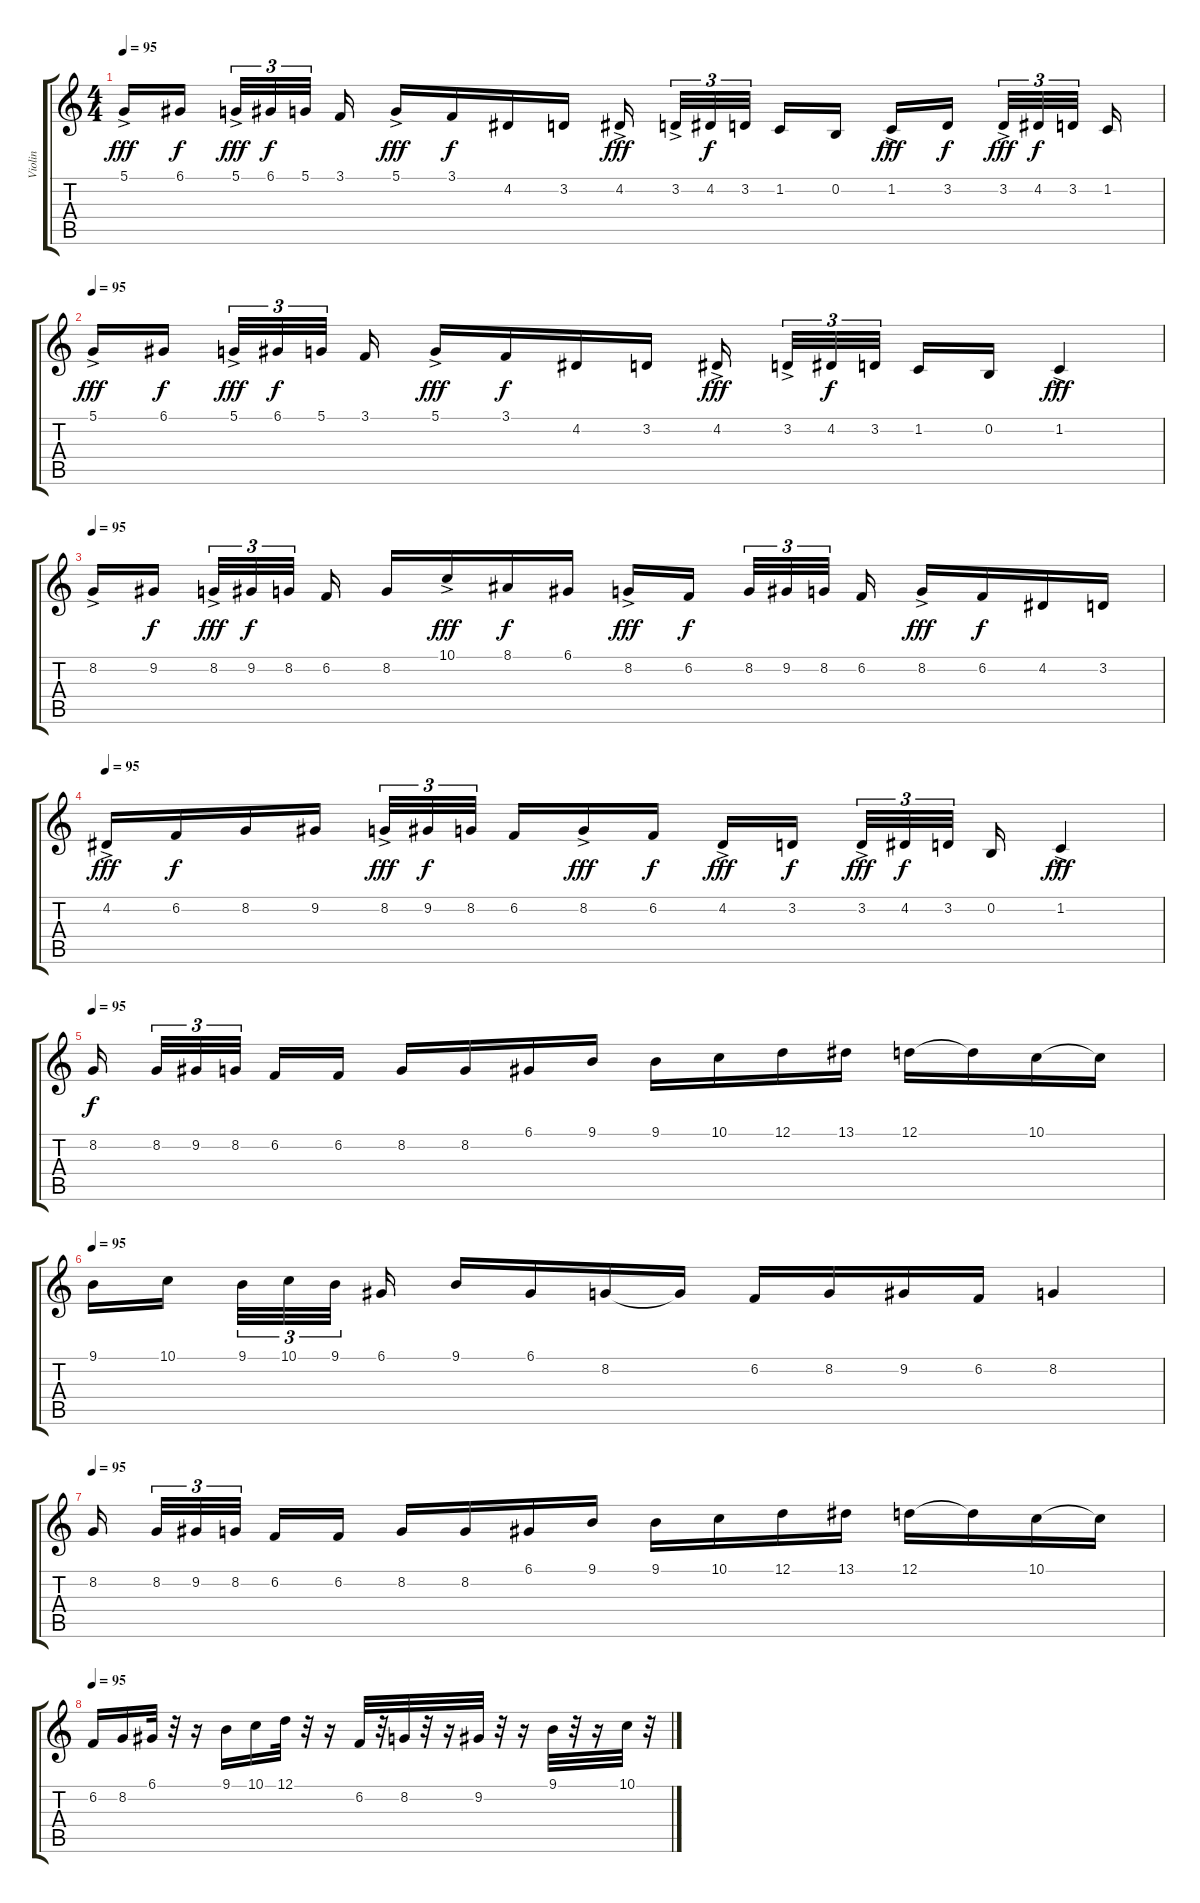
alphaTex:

\track ("Violin" "Violin") {instrument violin}
\staff {score tabs}
\tuning (D4 B3 G3 C3 G2 D2) {hide}
\ts (4 4)
\tempo 95
\clef g2
\ks c
5.1{ac}.16{dy fff} 6.1.16{dy f} 5.1{ac}.32{tu (3 2) dy fff} 6.1.32{tu (3 2) dy f} 5.1.32{tu (3 2)} 3.1.16 5.1{ac}.16{dy fff} 3.1.16{dy f} 4.2.16 3.2.16 4.2{ac}.16{dy fff} 3.2{ac}.32{tu (3 2)} 4.2.32{tu (3 2) dy f} 3.2.32{tu (3 2)} 1.2.16 0.2.16 1.2{ac}.16{dy fff} 3.2.16{dy f} 3.2{ac}.32{tu (3 2) dy fff} 4.2.32{tu (3 2) dy f} 3.2.32{tu (3 2)} 1.2.16 |
\tempo 95
5.1{ac}.16{dy fff} 6.1.16{dy f} 5.1{ac}.32{tu (3 2) dy fff} 6.1.32{tu (3 2) dy f} 5.1.32{tu (3 2)} 3.1.16 5.1{ac}.16{dy fff} 3.1.16{dy f} 4.2.16 3.2.16 4.2{ac}.16{dy fff} 3.2{ac}.32{tu (3 2)} 4.2.32{tu (3 2) dy f} 3.2.32{tu (3 2)} 1.2.16 0.2.16 1.2{ac}.4{dy fff} |
\tempo 95
8.2{ac}.16 9.2.16{dy f} 8.2{ac}.32{tu (3 2) dy fff} 9.2.32{tu (3 2) dy f} 8.2.32{tu (3 2)} 6.2.16 8.2.16 10.1{ac}.16{dy fff} 8.1.16{dy f} 6.1.16 8.2{ac}.16{dy fff} 6.2.16{dy f} 8.2.32{tu (3 2)} 9.2.32{tu (3 2)} 8.2.32{tu (3 2)} 6.2.16 8.2{ac}.16{dy fff} 6.2.16{dy f} 4.2.16 3.2.16 |
\tempo 95
4.2{ac}.16{dy fff} 6.2.16{dy f} 8.2.16 9.2.16 8.2{ac}.32{tu (3 2) dy fff} 9.2.32{tu (3 2) dy f} 8.2.32{tu (3 2)} 6.2.16 8.2{ac}.16{dy fff} 6.2.16{dy f} 4.2{ac}.16{dy fff} 3.2.16{dy f} 3.2{ac}.32{tu (3 2) dy fff} 4.2.32{tu (3 2) dy f} 3.2.32{tu (3 2)} 0.2.16 1.2{ac}.4{dy fff} |
\tempo 95
8.2.16{dy f} 8.2.32{tu (3 2)} 9.2.32{tu (3 2)} 8.2.32{tu (3 2)} 6.2.16 6.2.16 8.2.16 8.2.16 6.1.16 9.1.16 9.1.16 10.1.16 12.1.16 13.1.16 12.1.16 12.1{t}.16 10.1.16 10.1{t}.16 |
\tempo 95
9.1.16 10.1.16 9.1.32{tu (3 2)} 10.1.32{tu (3 2)} 9.1.32{tu (3 2)} 6.1.16 9.1.16 6.1.16 8.2.16 8.2{t}.16 6.2.16 8.2.16 9.2.16 6.2.16 8.2.4 |
\tempo 95
8.2.16 8.2.32{tu (3 2)} 9.2.32{tu (3 2)} 8.2.32{tu (3 2)} 6.2.16 6.2.16 8.2.16 8.2.16 6.1.16 9.1.16 9.1.16 10.1.16 12.1.16 13.1.16 12.1.16 12.1{t}.16 10.1.16 10.1{t}.16 |
\tempo 95
6.2.16 8.2.16 6.1.32 r.32 r.16 9.1.16 10.1.16 12.1.32 r.32 r.16 6.2.32 r.32 8.2.32 r.32 r.16 9.2.32 r.32 r.16 9.1.32 r.32 r.16 10.1.32 r.32
